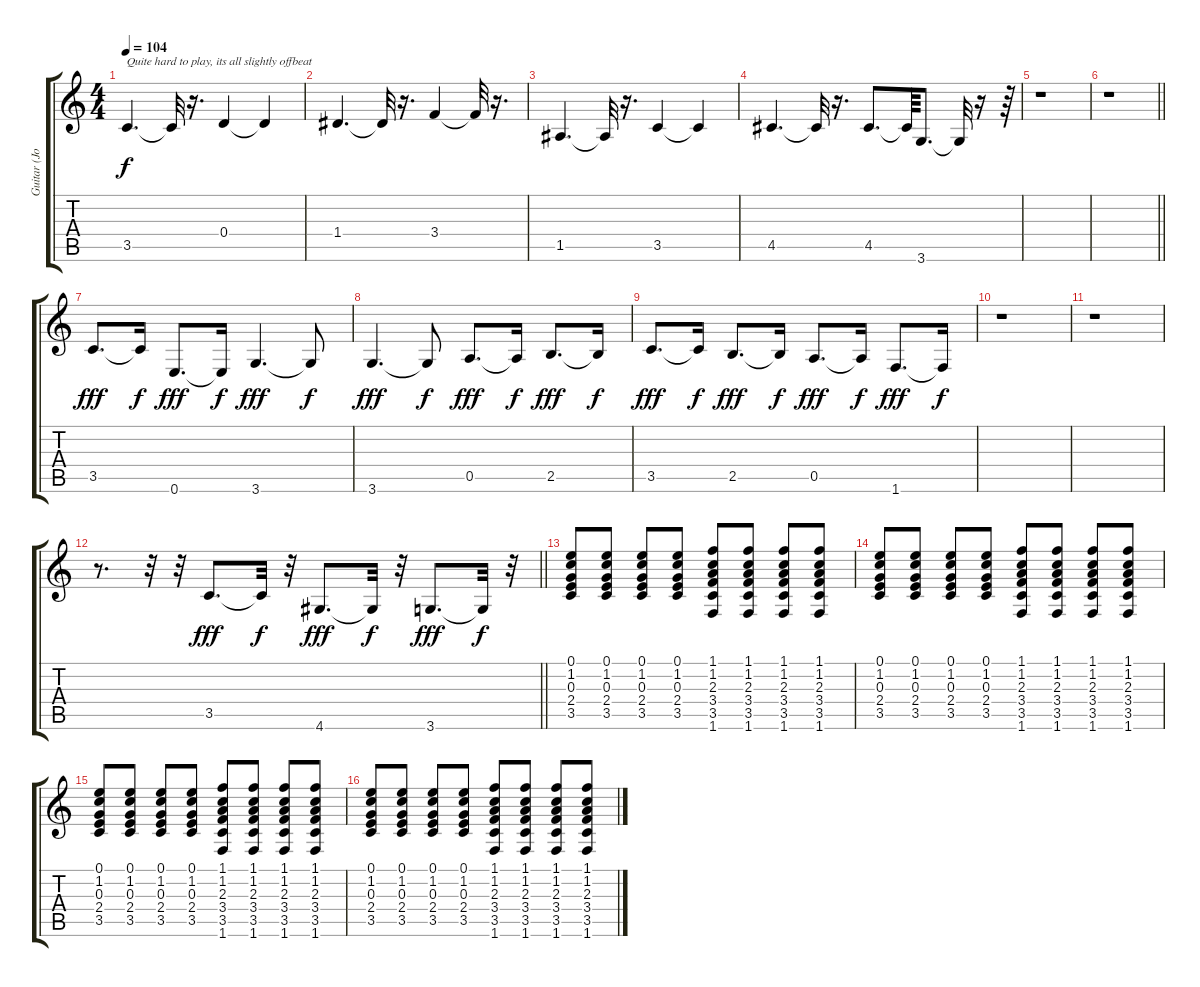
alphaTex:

\track ("Guitar (John Flansburgh)" "Guitar (Jo") {instrument overdrivenguitar}
\staff {score tabs}
\tuning (E4 B3 G3 D3 A2 E2) {hide}
\ts (4 4)
\tempo 104
\clef g2
\ks c
3.5.4{d txt "Quite hard to play, its all slightly offbeat" dy f instrument overdrivenguitar} 3.5{t}.32 r.16{d} 0.4.4 0.4{t}.4 |
1.4.4{d} 1.4{t}.32 r.16{d} 3.4.4 3.4{t}.32 r.16{d} |
1.5.4{d} 1.5{t}.32 r.16{d} 3.5.4 3.5{t}.4 |
4.5.4{d} 4.5{t}.32 r.16{d} 4.5.8{d} 4.5{t}.64 3.6.8{d} 3.6{t}.32 r.16 r.64 |
r.1 |
\barLineRight lightlight
r.1 |
3.5.8{d dy fff} 3.5{t}.16{dy f} 0.6.8{d dy fff} 0.6{t}.16{dy f} 3.6.4{d dy fff} 3.6{t}.8{dy f} |
3.6.4{d dy fff} 3.6{t}.8{dy f} 0.5.8{d dy fff} 0.5{t}.16{dy f} 2.5.8{d dy fff} 2.5{t}.16{dy f} |
3.5.8{d dy fff} 3.5{t}.16{dy f} 2.5.8{d dy fff} 2.5{t}.16{dy f} 0.5.8{d dy fff} 0.5{t}.16{dy f} 1.6.8{d dy fff} 1.6{t}.16{dy f} |
r.1 |
r.1 |
\barLineRight lightlight
r.8{d} r.32 r.32 3.5.8{d dy fff} 3.5{t}.32{dy f} r.32 4.6.8{d dy fff} 4.6{t}.32{dy f} r.32 3.6.8{d dy fff} 3.6{t}.32{dy f} r.32 |
(0.1 1.2 0.3 2.4 3.5).8{instrument electricguitarclean} (0.1 1.2 0.3 2.4 3.5).8 (0.1 1.2 0.3 2.4 3.5).8 (0.1 1.2 0.3 2.4 3.5).8 (1.1 1.2 2.3 3.4 3.5 1.6).8 (1.1 1.2 2.3 3.4 3.5 1.6).8 (1.1 1.2 2.3 3.4 3.5 1.6).8 (1.1 1.2 2.3 3.4 3.5 1.6).8 |
(0.1 1.2 0.3 2.4 3.5).8 (0.1 1.2 0.3 2.4 3.5).8 (0.1 1.2 0.3 2.4 3.5).8 (0.1 1.2 0.3 2.4 3.5).8 (1.1 1.2 2.3 3.4 3.5 1.6).8 (1.1 1.2 2.3 3.4 3.5 1.6).8 (1.1 1.2 2.3 3.4 3.5 1.6).8 (1.1 1.2 2.3 3.4 3.5 1.6).8 |
(0.1 1.2 0.3 2.4 3.5).8 (0.1 1.2 0.3 2.4 3.5).8 (0.1 1.2 0.3 2.4 3.5).8 (0.1 1.2 0.3 2.4 3.5).8 (1.1 1.2 2.3 3.4 3.5 1.6).8 (1.1 1.2 2.3 3.4 3.5 1.6).8 (1.1 1.2 2.3 3.4 3.5 1.6).8 (1.1 1.2 2.3 3.4 3.5 1.6).8 |
(0.1 1.2 0.3 2.4 3.5).8 (0.1 1.2 0.3 2.4 3.5).8 (0.1 1.2 0.3 2.4 3.5).8 (0.1 1.2 0.3 2.4 3.5).8 (1.1 1.2 2.3 3.4 3.5 1.6).8 (1.1 1.2 2.3 3.4 3.5 1.6).8 (1.1 1.2 2.3 3.4 3.5 1.6).8 (1.1 1.2 2.3 3.4 3.5 1.6).8
